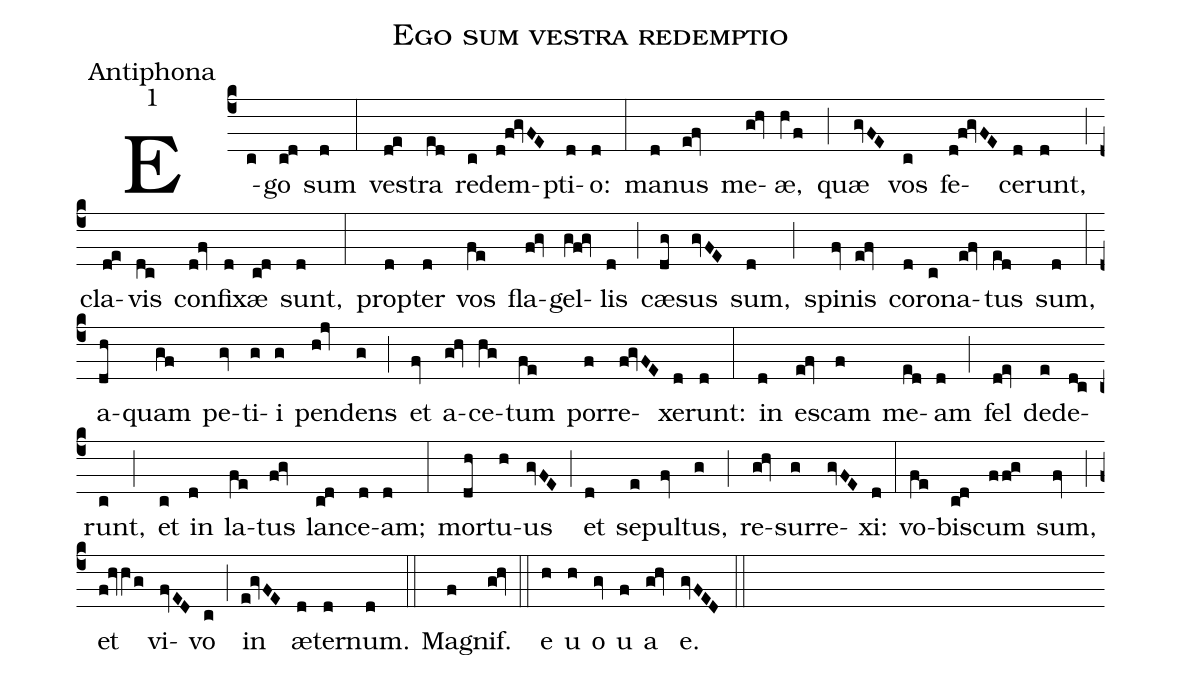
name:Ego sum vestra redemptio;
office-part:Antiphona;
mode:1;
%%
(c4)
E-(c)go(c!d) sum(d) (:) ves(d!e)tra(ed) re(c)dem(d!f!gvFE)pti(d)o:(d) (:)  ma(d)nus(e!fv) me(g!hv)æ,(hVf) (;) quæ(gvFE) vos(c) fe(d!f!gvFE)ce(d)runt,(d) (;) cla(d!e)vis(dc) con(d!fv)fi(d)xæ(c!d) sunt,(d) (:) prop(d)ter(d) vos(fe) fla(f!gv)gel(gV!f!gv)lis(d) (;) cæ(dg)sus(gvFE) sum,(d) (;) spi(fv)nis(e!fv) co(d)ro(c)na(e!fv)tus(ed) sum,(d) (:) a-(dh)quam(gf) pe(gv)ti(g)i(g) pen(h!jv)dens(g) (;) et(fv) a-(g!hv)ce(hg)tum(fe) por(f)re(f!gvFE)xer(d)unt:(d) (:) in(d) es(e!fv)cam(f) me(ed)am(d) (;) fel(d!ev) de(e)de(d!c)runt,(c) (;) et(c) in(d) la(fe)tus(f!gv) lan(c!d)ce(d)am;(d) (:) mor(dh)tu(h)us(gvFE) (;) et(d) se(e)pul(fv)tus,(g) (;) re(g!hv)sur(g)re(gvFE)xi:(d) (:) vo(fe)bis(c!d)cum(ff!g) sum,(fv) (;) et(f!hv/hVg) vi(fvED)vo(c) (;) in(e!gvFE) æ(d)ter(d)num.(d) (::) Ma(f)gnif.(g!hv) (::) e(h) u(h) o(gv) u(f) a(g!hv) e.(gvFED) (::)
